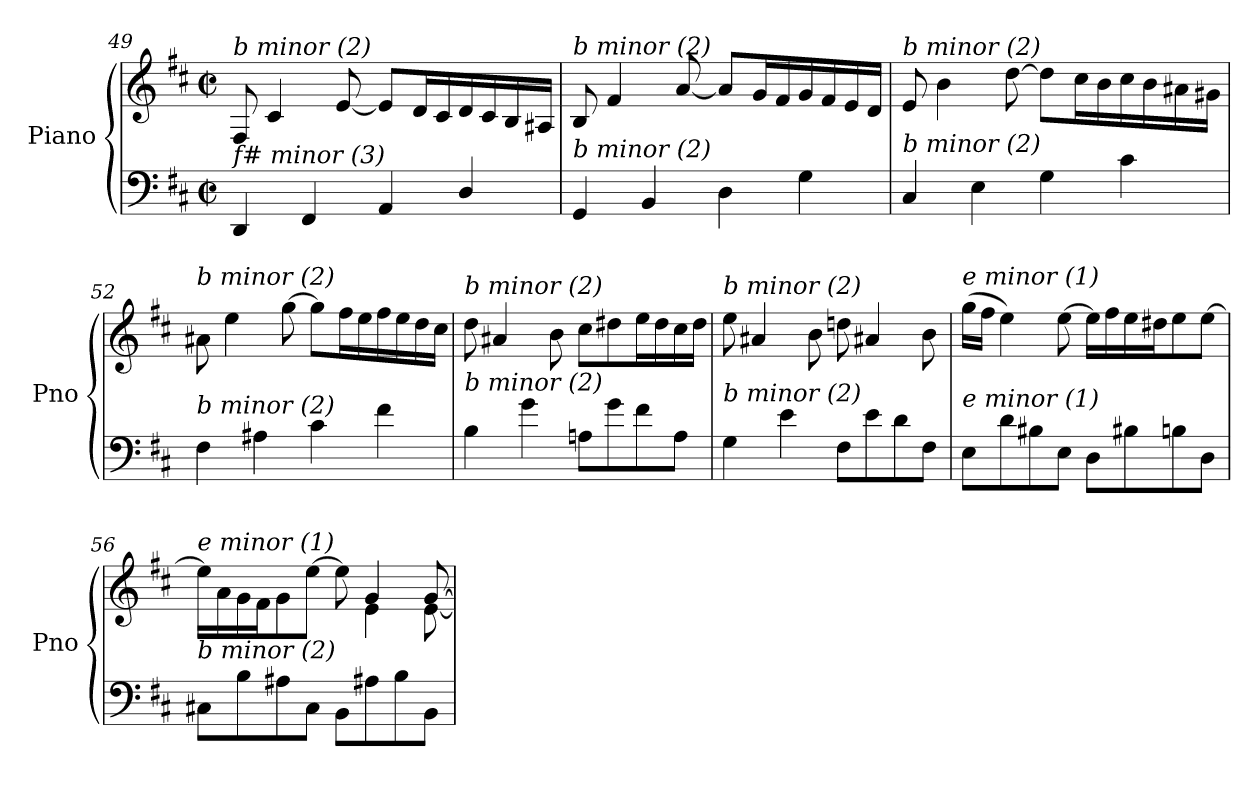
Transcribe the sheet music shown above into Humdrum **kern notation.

**kern	**kern
*part1	*part1
*staff2	*staff1
*I"Piano	*
*I'Pno	*
!!LO:PB:g=z
*clefF4	*clefG2
*k[f#c#]	*k[f#c#]
*M2/2	*M2/2
*met(c|)	*met(c|)
=49	=49
!	!LO:TX:i:t=b minor (2)
!LO:TX:i:t=f# minor (3)	!
4DD/	8F#/
.	4c#/
4FF#/	.
.	[8e/
4AA/	8e/L]
.	16d/L
.	16c#/
4D/	16d/
.	16c#/
.	16B/
.	16A#X/JJ
=50	=50
!	!LO:TX:i:t=b minor (2)
!LO:TX:i:t=b minor (2)	!
4GG/	8B/
.	4f#/
4BB/	.
.	[8a/
4D\	8a/L]
.	16g/L
.	16f#/
4G\	16g/
.	16f#/
.	16e/
.	16d/JJ
=51	=51
!	!LO:TX:i:t=b minor (2)
!LO:TX:i:t=b minor (2)	!
4C#/	8e/
.	4b\
4E\	.
.	[8dd\
4G\	8dd\L]
.	16cc#\L
.	16b\
4c#\	16cc#\
.	16b\
.	16a#X\
.	16g#X\JJ
=52	=52
!	!LO:TX:i:t=b minor (2)
!LO:TX:i:t=b minor (2)	!
4F#\	8a#X\
.	4ee\
4A#X\	.
.	[8gg\
4c#\	8gg\L]
.	16ff#\L
.	16ee\
4f#\	16ff#\
.	16ee\
.	16dd\
.	16cc#\JJ
!!LO:LB:g=z
=53	=53
!	!LO:TX:i:t=b minor (2)
!LO:TX:i:t=b minor (2)	!
4B\	8dd\
.	4a#X/
4g\	.
.	8b\
8An\L	8cc#\L
8g\	8dd#X\
8f#\	16ee\L
.	16dd#\
8A\J	16cc#\
.	16dd#\JJ
=54	=54
!	!LO:TX:i:t=b minor (2)
!LO:TX:i:t=b minor (2)	!
4G\	8ee\
.	4a#X/
4e\	.
.	8b\
8F#\L	8ddn\
8e\	4a#X/
8d\	.
8F#\J	8b\
=55	=55
!	!LO:TX:i:t=e minor (1)
!LO:TX:i:t=e minor (1)	!
8E\L	(16gg\LL
.	16ff#\JJ
8d\	4ee\)
8B#Xi\	.
8E\J	[8ee\
8D\L	16ee\LL]
.	16ff#\
8B#Xi\	16ee\
.	16dd#X\J
8B\	8ee\
8D\J	[8ee\J
=56	=56
*^	*^
!	!	!LO:TX:i:t=e minor (1)	!
!LO:TX:i:t=b minor (2)	!	!	!
2ryy	8C#X\L	16ee\LL]	2ryy
.	.	16a\	.
.	8B\	16g\	.
.	.	16f#\J	.
.	8A#X\	8g\	.
.	8C#\J	[8ee\J	.
8ryy	8BB\L	8ee\]	8ryy
4.ryy	8A#X\	4g/	4e\
.	8B\	.	.
.	8BB\J	[8g/	[8e\
*v	*v	*	*
*	*v	*v
=	=
*-	*-
